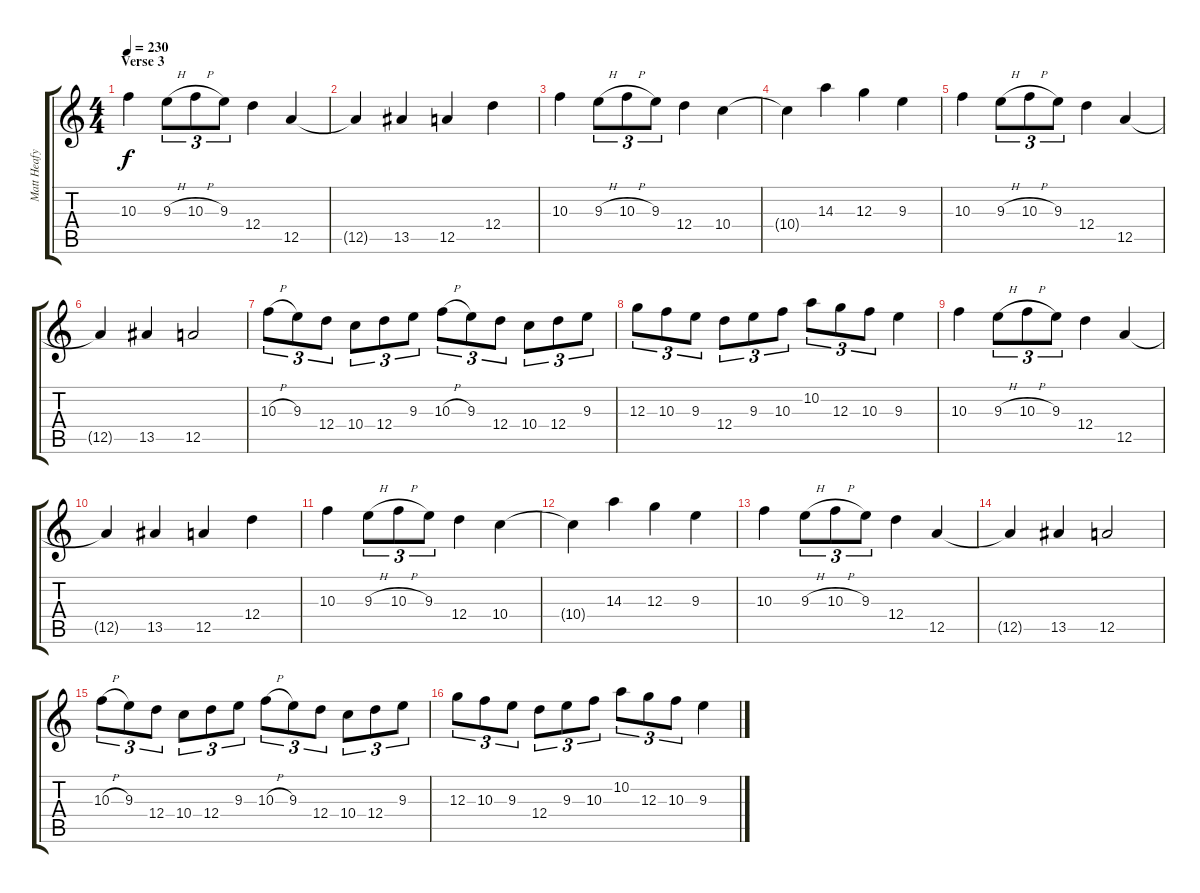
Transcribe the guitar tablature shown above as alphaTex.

\track ("Matt Heafy" "Matt Heafy") {instrument distortionguitar}
\staff {score tabs}
\tuning (E4 B3 G3 D3 A2 D2) {hide}
\ts (4 4)
\section ("" "Verse 3")
\tempo 230
\clef g2
\ks c
10.3.4{dy f} 9.3{h}.8{tu (3 2)} 10.3{h}.8{tu (3 2)} 9.3.8{tu (3 2)} 12.4.4 12.5.4 |
12.5{t}.4 13.5.4 12.5.4 12.4.4 |
10.3.4 9.3{h}.8{tu (3 2)} 10.3{h}.8{tu (3 2)} 9.3.8{tu (3 2)} 12.4.4 10.4.4 |
10.4{t}.4 14.3.4 12.3.4 9.3.4 |
10.3.4 9.3{h}.8{tu (3 2)} 10.3{h}.8{tu (3 2)} 9.3.8{tu (3 2)} 12.4.4 12.5.4 |
12.5{t}.4 13.5.4 12.5.2 |
10.3{h}.8{tu (3 2)} 9.3.8{tu (3 2)} 12.4.8{tu (3 2)} 10.4.8{tu (3 2)} 12.4.8{tu (3 2)} 9.3.8{tu (3 2)} 10.3{h}.8{tu (3 2)} 9.3.8{tu (3 2)} 12.4.8{tu (3 2)} 10.4.8{tu (3 2)} 12.4.8{tu (3 2)} 9.3.8{tu (3 2)} |
12.3.8{tu (3 2)} 10.3.8{tu (3 2)} 9.3.8{tu (3 2)} 12.4.8{tu (3 2)} 9.3.8{tu (3 2)} 10.3.8{tu (3 2)} 10.2.8{tu (3 2)} 12.3.8{tu (3 2)} 10.3.8{tu (3 2)} 9.3.4 |
10.3.4 9.3{h}.8{tu (3 2)} 10.3{h}.8{tu (3 2)} 9.3.8{tu (3 2)} 12.4.4 12.5.4 |
12.5{t}.4 13.5.4 12.5.4 12.4.4 |
10.3.4 9.3{h}.8{tu (3 2)} 10.3{h}.8{tu (3 2)} 9.3.8{tu (3 2)} 12.4.4 10.4.4 |
10.4{t}.4 14.3.4 12.3.4 9.3.4 |
10.3.4 9.3{h}.8{tu (3 2)} 10.3{h}.8{tu (3 2)} 9.3.8{tu (3 2)} 12.4.4 12.5.4 |
12.5{t}.4 13.5.4 12.5.2 |
10.3{h}.8{tu (3 2)} 9.3.8{tu (3 2)} 12.4.8{tu (3 2)} 10.4.8{tu (3 2)} 12.4.8{tu (3 2)} 9.3.8{tu (3 2)} 10.3{h}.8{tu (3 2)} 9.3.8{tu (3 2)} 12.4.8{tu (3 2)} 10.4.8{tu (3 2)} 12.4.8{tu (3 2)} 9.3.8{tu (3 2)} |
12.3.8{tu (3 2)} 10.3.8{tu (3 2)} 9.3.8{tu (3 2)} 12.4.8{tu (3 2)} 9.3.8{tu (3 2)} 10.3.8{tu (3 2)} 10.2.8{tu (3 2)} 12.3.8{tu (3 2)} 10.3.8{tu (3 2)} 9.3.4
